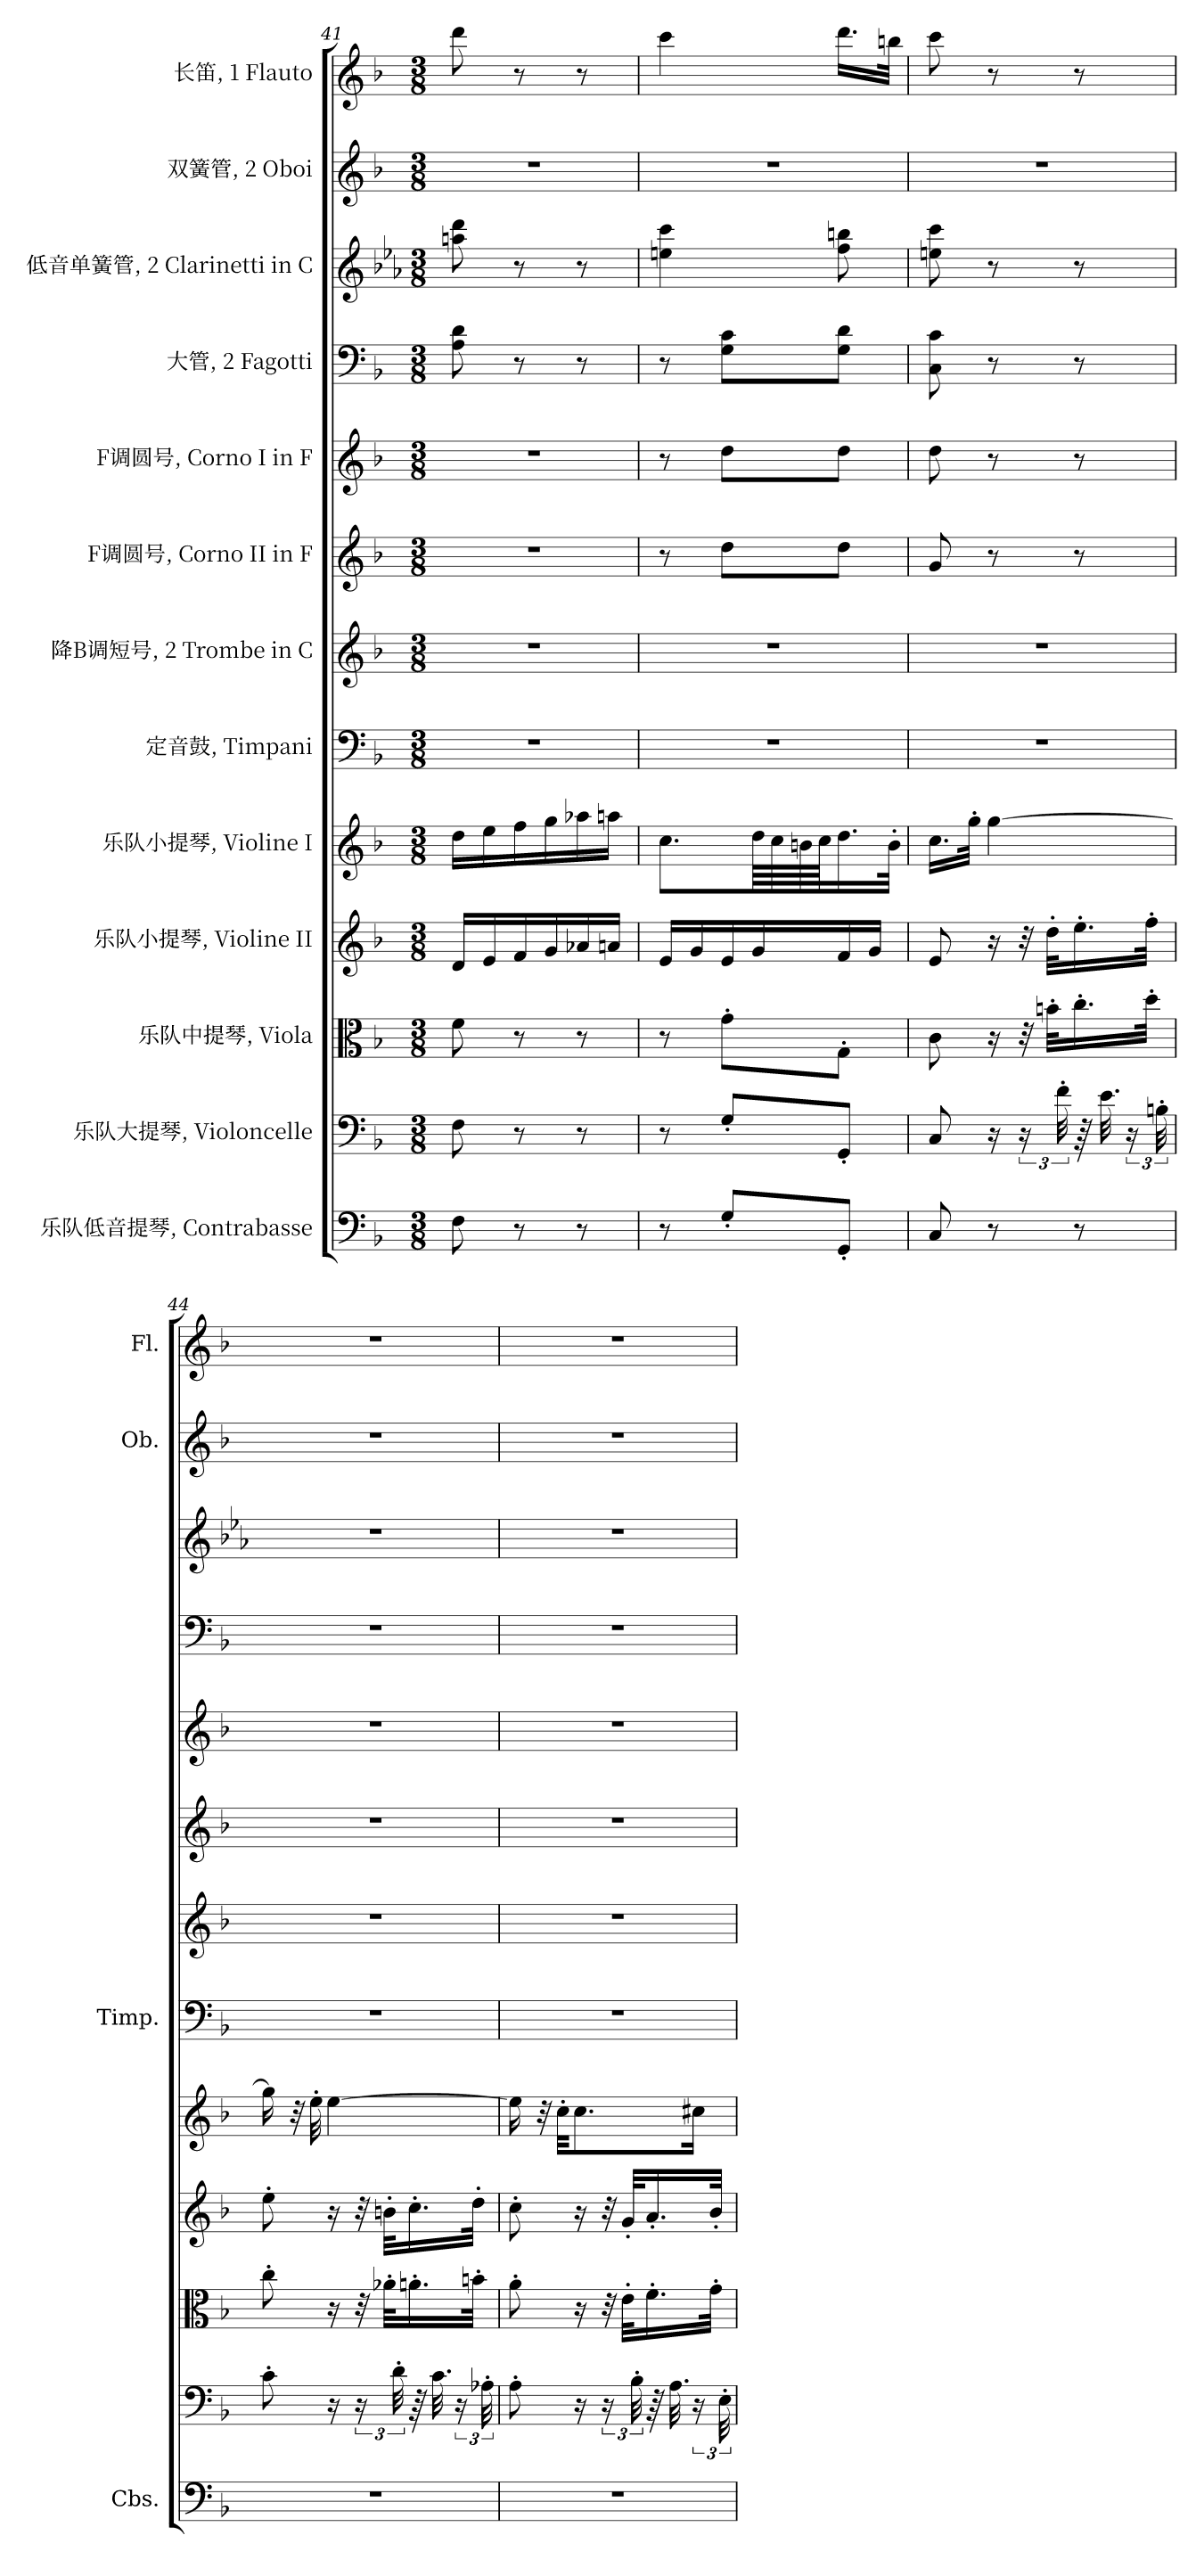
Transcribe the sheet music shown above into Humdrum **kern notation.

**kern	**kern	**kern	**kern	**kern	**kern	**kern	**kern	**kern	**kern	**kern	**kern	**kern
*part13	*part12	*part11	*part10	*part9	*part8	*part7	*part6	*part5	*part4	*part3	*part2	*part1
*staff13	*staff12	*staff11	*staff10	*staff9	*staff8	*staff7	*staff6	*staff5	*staff4	*staff3	*staff2	*staff1
*I"乐队低音提琴, Contrabasse	*I"乐队大提琴, Violoncelle	*I"乐队中提琴, Viola	*I"乐队小提琴, Violine II	*I"乐队小提琴, Violine I	*I"定音鼓, Timpani	*I"降B调短号, 2 Trombe in C	*I"F调圆号, Corno II in F	*I"F调圆号, Corno I in F	*I"大管, 2 Fagotti	*I"低音单簧管, 2 Clarinetti in C	*I"双簧管, 2 Oboi	*I"长笛, 1 Flauto
*I'Cbs.	*	*	*	*	*I'Timp.	*	*	*	*	*	*I'Ob.	*I'Fl.
*clefF4	*clefF4	*clefC3	*clefG2	*clefG2	*clefF4	*clefG2	*clefG2	*clefG2	*clefF4	*clefG2	*clefG2	*clefG2
*ITrd7c12	*	*	*	*	*	*ITrd1c2	*ITrd4c7	*ITrd4c7	*	*ITrd8c14	*	*
*k[b-]	*k[b-]	*k[b-]	*k[b-]	*k[b-]	*k[b-]	*k[b-e-a-]	*k[b-e-]	*k[b-e-]	*k[b-]	*k[b-e-a-]	*k[b-]	*k[b-]
*M3/8	*M3/8	*M3/8	*M3/8	*M3/8	*M3/8	*M3/8	*M3/8	*M3/8	*M3/8	*M3/8	*M3/8	*M3/8
*MM41	*MM41	*MM41	*MM41	*MM41	*MM41	*MM41	*MM41	*MM41	*MM41	*MM41	*MM41	*MM41
=41	=41	=41	=41	=41	=41	=41	=41	=41	=41	=41	=41	=41
8FF\	8F\	8f\	16d/LL	16dd\LL	4.r	4.r	4.r	4.r	8A\ 8d\	8an\ 8dd\	4.r	8ddd\
.	.	.	16e/	16ee\	.	.	.	.	.	.	.	.
*	*	*	*	*	*	*	*	*	*	*	*	*MM44
8r	8r	8r	16f/	16ff\	.	.	.	.	8r	8r	.	8r
.	.	.	16g/	16gg\	.	.	.	.	.	.	.	.
8r	8r	8r	16a-X/	16aa-X\	.	.	.	.	8r	8r	.	8r
.	.	.	16an/JJ	16aan\JJ	.	.	.	.	.	.	.	.
=42	=42	=42	=42	=42	=42	=42	=42	=42	=42	=42	=42	=42
*	*	*	*	*	*	*	*	*	*	*	*	*MM41
8r	8r	8r	16e/LL	8.cc\L	4.r	4.r	8r	8r	8r	4en\ 4cc\	4.r	4ccc\
.	.	.	16g/	.	.	.	.	.	.	.	.	.
8GG'/L	8G'/L	8g'\L	16e/	.	.	.	8g\L	8g\L	8G\ 8c\L	.	.	.
.	.	.	16g/	64dd\LLL	.	.	.	.	.	.	.	.
.	.	.	.	64cc\	.	.	.	.	.	.	.	.
.	.	.	.	64bn\	.	.	.	.	.	.	.	.
.	.	.	.	64cc\JJ	.	.	.	.	.	.	.	.
*	*	*	*	*	*	*	*	*	*	*	*	*MM44
8GGG'/J	8GG'/J	8G'\J	16f/	16.dd\	.	.	8g\J	8g\J	8G\ 8d\J	8f\ 8bn\	.	16.ddd\LL
.	.	.	16g/JJ	.	.	.	.	.	.	.	.	.
*	*	*	*	*	*	*	*	*	*	*	*	*MM33
.	.	.	.	32b'\JJk	.	.	.	.	.	.	.	32bbn\JJk
!!LO:PB:g=z
=43	=43	=43	=43	=43	=43	=43	=43	=43	=43	=43	=43	=43
*	*	*	*	*	*	*	*	*	*	*	*	*MM39
8CC/	8C/	8c\	8e/	16.cc\LL	4.r	4.r	8c/	8g\	8C\ 8c\	8en\ 8cc\	4.r	8ccc\
.	.	.	.	32gg'\JJk	.	.	.	.	.	.	.	.
*	*	*	*	*	*	*	*	*	*	*	*	*MM46
8r	16r	16r	16r	[4gg\	.	.	8r	8r	8r	8r	.	8r
.	24r	32r	32r	.	.	.	.	.	.	.	.	.
.	.	32bn'\KLL	32dd'\KLL	.	.	.	.	.	.	.	.	.
.	48f'\	.	.	.	.	.	.	.	.	.	.	.
8r	64r	16.cc'\	16.ee'\	.	.	.	8r	8r	8r	8r	.	8r
.	32.e\	.	.	.	.	.	.	.	.	.	.	.
.	24r	.	.	.	.	.	.	.	.	.	.	.
.	.	32dd'\JJk	32ff'\JJk	.	.	.	.	.	.	.	.	.
.	48Bn'\	.	.	.	.	.	.	.	.	.	.	.
=44	=44	=44	=44	=44	=44	=44	=44	=44	=44	=44	=44	=44
*	*	*	*	*	*	*	*	*	*	*	*	*MM42
4.r	8c'\	8cc'\	8ee'\	16gg\]	4.r	4.r	4.r	4.r	4.r	4.r	4.r	4.r
.	.	.	.	32r	.	.	.	.	.	.	.	.
.	.	.	.	32ee'\	.	.	.	.	.	.	.	.
.	16r	16r	16r	[4ee\	.	.	.	.	.	.	.	.
.	24r	32r	32r	.	.	.	.	.	.	.	.	.
.	.	32a-X'\KLL	32bn'\KLL	.	.	.	.	.	.	.	.	.
.	48d'\	.	.	.	.	.	.	.	.	.	.	.
.	64r	16.an'\	16.cc'\	.	.	.	.	.	.	.	.	.
.	32.c\	.	.	.	.	.	.	.	.	.	.	.
.	24r	.	.	.	.	.	.	.	.	.	.	.
.	.	32bn'\JJk	32dd'\JJk	.	.	.	.	.	.	.	.	.
.	48A-X'\	.	.	.	.	.	.	.	.	.	.	.
=45	=45	=45	=45	=45	=45	=45	=45	=45	=45	=45	=45	=45
*	*	*	*	*	*	*	*	*	*	*	*	*MM42
4.r	8A'\	8a'\	8cc'\	16ee\]	4.r	4.r	4.r	4.r	4.r	4.r	4.r	4.r
.	.	.	.	32r	.	.	.	.	.	.	.	.
.	.	.	.	32cc'\KKL	.	.	.	.	.	.	.	.
.	16r	16r	16r	8.cc\	.	.	.	.	.	.	.	.
.	24r	32r	32r	.	.	.	.	.	.	.	.	.
.	.	32e'\KLL	32g'/KLL	.	.	.	.	.	.	.	.	.
.	48B-'\	.	.	.	.	.	.	.	.	.	.	.
.	64r	16.f'\	16.a'/	.	.	.	.	.	.	.	.	.
.	32.A\	.	.	.	.	.	.	.	.	.	.	.
.	24r	.	.	16cc#X\Jk	.	.	.	.	.	.	.	.
.	.	32g'\JJk	32b-'/JJk	.	.	.	.	.	.	.	.	.
.	48E'\	.	.	.	.	.	.	.	.	.	.	.
=	=	=	=	=	=	=	=	=	=	=	=	=
*-	*-	*-	*-	*-	*-	*-	*-	*-	*-	*-	*-	*-
